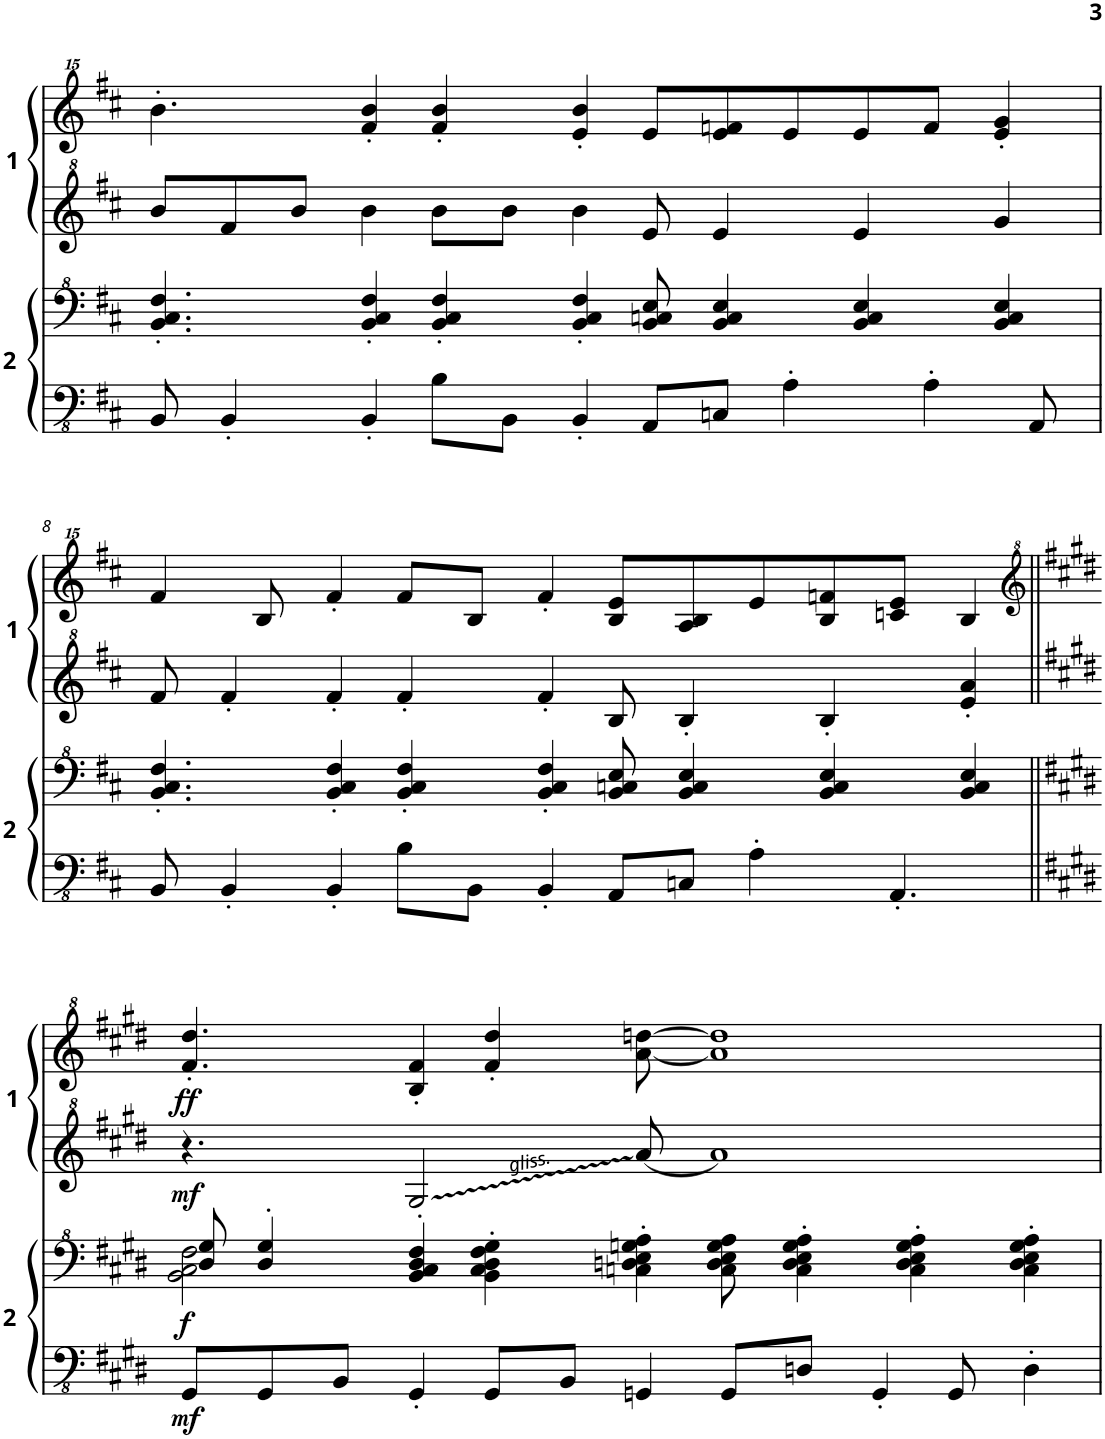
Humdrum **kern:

**kern	**kern	**dynam	**kern	**kern	**dynam
*part2	*part2	*part2	*part1	*part1	*part1
*staff4	*staff3	*staff3/4	*staff2	*staff1	*staff1/2
*I"Player 2	*	*	*I"Player 1	*	*
!!LO:PB:g=z
*clefFv4	*clefF^4	*	*clefG^2	*clefG^^2	*
*k[f#c#]	*k[f#c#]	*	*k[f#c#]	*k[f#c#]	*
*M8/4	*M8/4	*	*M8/4	*M8/4	*
=7	=7	=7	=7	=7	=7
8BBB/	4.B/' 4.c#/' 4.f#/'	.	8bb/L	4.bbb'\	.
4BBB'/	.	.	8ff#/	.	.
.	.	.	8bb/J	.	.
4BBB'/	4B/' 4c#/' 4f#/'	.	4bb\	4fff#/' 4bbb/'	.
8BB\L	4B/' 4c#/' 4f#/'	.	8bb\L	4fff#/' 4bbb/'	.
8BBB\J	.	.	8bb\J	.	.
4BBB'/	4B/' 4c#/' 4f#/'	.	4bb\	4eee/' 4bbb/'	.
8AAA/L	8B/ 8cn/ 8e/	.	8ee/	8eee/L	.
8CCn/J	4B/ 4c/ 4e/	.	4ee/	8eee/ 8fffn/	.
4AA'\	.	.	.	8eee/	.
.	4B/ 4c/ 4e/	.	4ee/	8eee/	.
4AA'\	.	.	.	8fff/J	.
.	4B/ 4c/ 4e/	.	4gg/	4eee/' 4ggg/'	.
8AAA/	.	.	.	.	.
!!LO:LB:g=z
=8	=8	=8	=8	=8	=8
8BBB/	4.B/' 4.c#/' 4.f#/'	.	8ff#/	4fff#/	.
4BBB'/	.	.	4ff#'/	.	.
.	.	.	.	8bb/	.
4BBB'/	4B/' 4c#/' 4f#/'	.	4ff#'/	4fff#'/	.
8BB\L	4B/' 4c#/' 4f#/'	.	4ff#'/	8fff#/L	.
8BBB\J	.	.	.	8bb/J	.
4BBB'/	4B/' 4c#/' 4f#/'	.	4ff#'/	4fff#'/	.
8AAA/L	8B/ 8cn/ 8e/	.	8b/	8bb/ 8eee/L	.
8CCn/J	4B/ 4c/ 4e/	.	4b'/	8aa/ 8bb/	.
4AA'\	.	.	.	8eee/	.
.	4B/ 4c/ 4e/	.	4b'/	8bb/ 8fffn/	.
4.AAA'/	.	.	.	8cccn/ 8eee/J	.
.	4B/ 4c/ 4e/	.	4ee/' 4aa/'	4bb/	.
!!LO:LB:g=z
=9||	=9||	=9||	=9||	=9||	=9||
*	*	*	*	*clefG^2	*
*k[f#c#g#d#]	*k[f#c#g#d#]	*	*k[f#c#g#d#]	*k[f#c#g#d#]	*
*	*^	*	*	*	*
!	!	!	!LO:DY:b=2	!	!	!
!	!	!	!LO:DY:n=1:b	!	!	!LO:DY:b=2
!	!	!	!	!	!	!LO:DY:n=1:b
8GGG#/L	8d#/ 8g#/	2B\ 2c#\ 2f#\	mf f	4.r	4.ff#/' 4.ddd#/'	mf ff
8GGG#/	4d#/' 4g#/'	.	.	.	.	.
8BBB/J	.	.	.	.	.	.
4GGG#'/	4B/' 4c#/' 4d#/' 4f#/'	.	.	2g#/	4b/' 4ff#/'	.
.	.	1.ryy	.	.	.	.
8GGG#/L	4B\' 4c#\' 4d#\' 4f#\' 4g#\'	.	.	.	4ff#/' 4ddd#/'	.
8BBB/J	.	.	.	.	.	.
4GGGn/	4cn\' 4dn\' 4e\' 4gn\' 4a\'	.	.	[8aa/	[8aa\ [8dddn\	.
.	.	.	.	1aa]	1aa] 1ddd]	.
8GGG/L	8c\ 8d\ 8e\ 8g\ 8a\	.	.	.	.	.
8DDn/J	4c\' 4d\' 4e\' 4g\' 4a\'	.	.	.	.	.
4GGG'/	.	.	.	.	.	.
.	4c\' 4d\' 4e\' 4g\' 4a\'	.	.	.	.	.
8GGG/	.	.	.	.	.	.
4DD'\	4c\' 4d\' 4e\' 4g\' 4a\'	.	.	.	.	.
*	*v	*v	*	*	*	*
=	=	=	=	=	=
*-	*-	*-	*-	*-	*-
